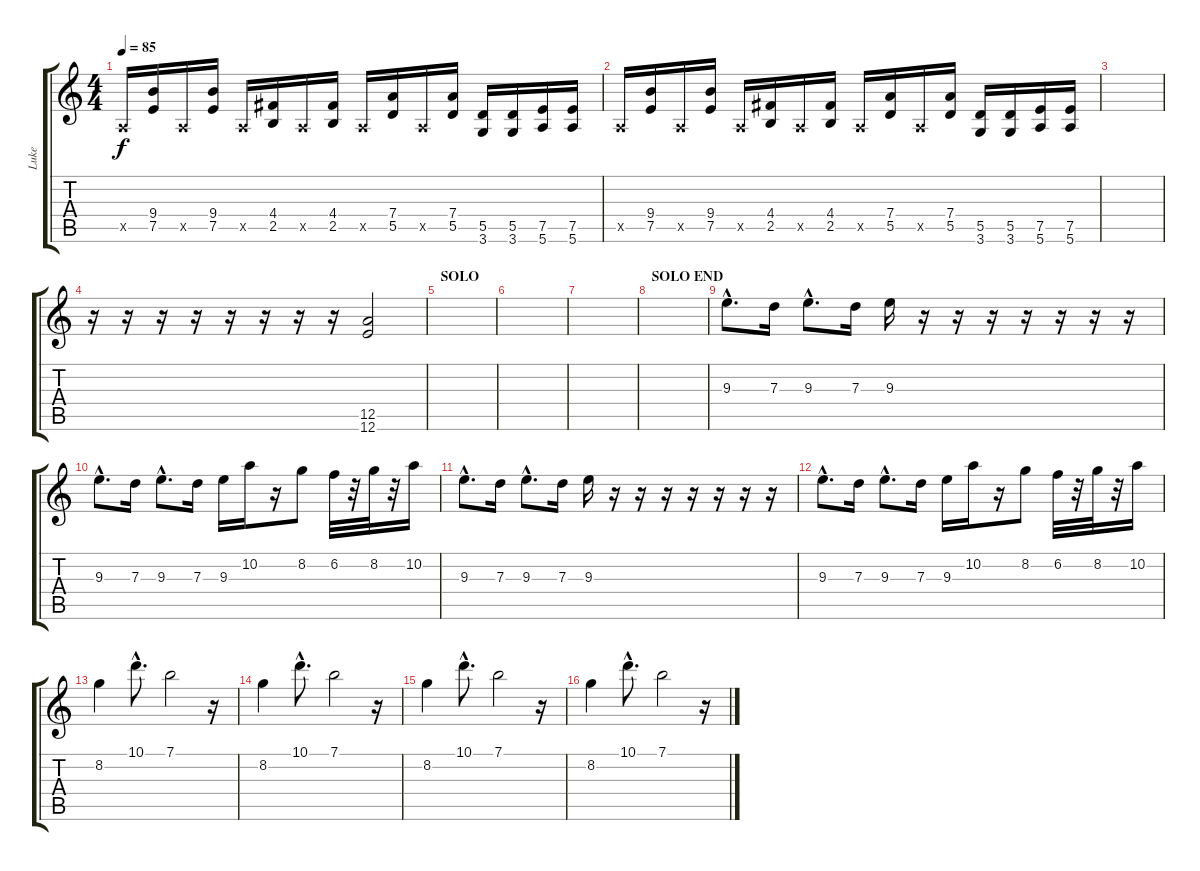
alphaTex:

\track ("Luke" "Luke") {instrument overdrivenguitar}
\staff {score tabs}
\tuning (E4 B3 G3 D3 A2 E2) {hide}
\ts (4 4)
\tempo 85
\clef g2
\ks c
0.5{x}.16{dy f} (9.4 7.5).16 0.5{x}.16 (9.4 7.5).16 0.5{x}.16 (4.4 2.5).16 0.5{x}.16 (4.4 2.5).16 0.5{x}.16 (7.4 5.5).16 0.5{x}.16 (7.4 5.5).16 (5.5 3.6).16 (5.5 3.6).16 (7.5 5.6).16 (7.5 5.6).16 |
0.5{x}.16 (9.4 7.5).16 0.5{x}.16 (9.4 7.5).16 0.5{x}.16 (4.4 2.5).16 0.5{x}.16 (4.4 2.5).16 0.5{x}.16 (7.4 5.5).16 0.5{x}.16 (7.4 5.5).16 (5.5 3.6).16 (5.5 3.6).16 (7.5 5.6).16 (7.5 5.6).16 |
|
r.16 r.16 r.16 r.16 r.16 r.16 r.16 r.16 (12.5 12.6).2 |
\section ("" "SOLO")
|
|
|
\section ("" "SOLO END")
|
9.3{hac}.8{d} 7.3.16 9.3{hac}.8{d} 7.3.16 9.3.16 r.16 r.16 r.16 r.16 r.16 r.16 r.16 |
9.3{hac}.8{d} 7.3.16 9.3{hac}.8{d} 7.3.16 9.3.16 10.2.16 r.16 8.2.8 6.2.32 r.32 8.2.32 r.32 10.2.16 |
9.3{hac}.8{d} 7.3.16 9.3{hac}.8{d} 7.3.16 9.3.16 r.16 r.16 r.16 r.16 r.16 r.16 r.16 |
9.3{hac}.8{d} 7.3.16 9.3{hac}.8{d} 7.3.16 9.3.16 10.2.16 r.16 8.2.8 6.2.32 r.32 8.2.32 r.32 10.2.16 |
8.2.4 10.1{hac}.8{d} 7.1.2 r.16 |
8.2.4 10.1{hac}.8{d} 7.1.2 r.16 |
8.2.4 10.1{hac}.8{d} 7.1.2 r.16 |
8.2.4 10.1{hac}.8{d} 7.1.2 r.16
